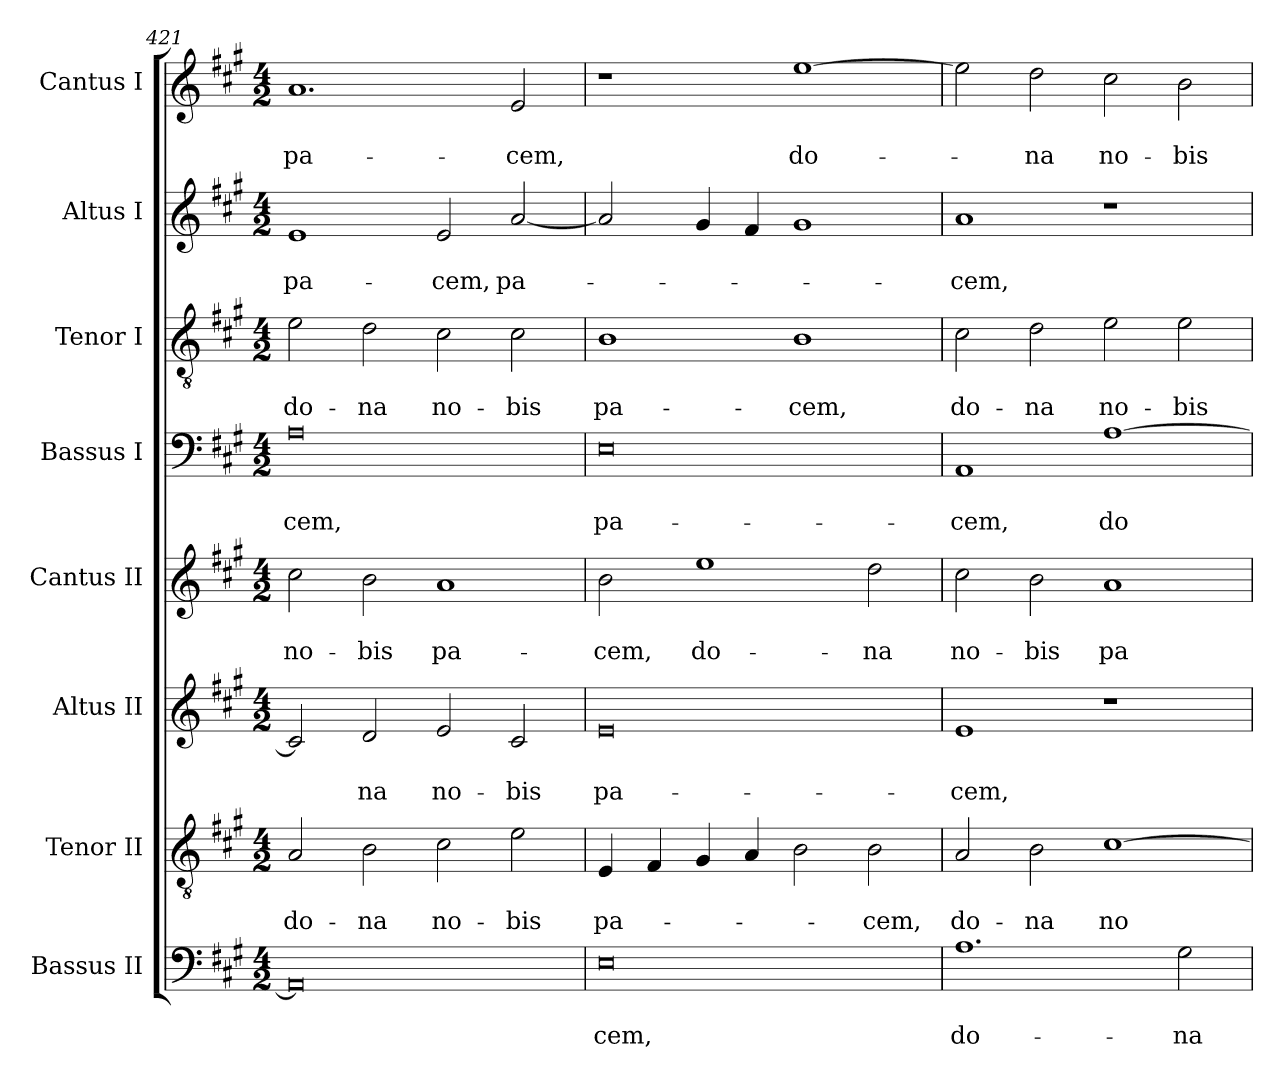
**kern	**text	**text	**kern	**text	**text	**kern	**text	**text	**kern	**text	**text	**kern	**text	**text	**kern	**text	**text	**kern	**text	**text	**kern	**text	**text
*part8	*part8	*part8	*part7	*part7	*part7	*part6	*part6	*part6	*part5	*part5	*part5	*part4	*part4	*part4	*part3	*part3	*part3	*part2	*part2	*part2	*part1	*part1	*part1
*staff8	*staff8	*staff8	*staff7	*staff7	*staff7	*staff6	*staff6	*staff6	*staff5	*staff5	*staff5	*staff4	*staff4	*staff4	*staff3	*staff3	*staff3	*staff2	*staff2	*staff2	*staff1	*staff1	*staff1
*I"Bassus II	*	*	*I"Tenor II	*	*	*I"Altus II	*	*	*I"Cantus II	*	*	*I"Bassus I	*	*	*I"Tenor I	*	*	*I"Altus I	*	*	*I"Cantus I	*	*
*I'B II	*	*	*I'T II	*	*	*I'A II	*	*	*I'C II	*	*	*I'B I	*	*	*I'T I	*	*	*I'A I	*	*	*I'C I	*	*
*clefF4	*	*	*clefGv2	*	*	*clefG2	*	*	*clefG2	*	*	*clefF4	*	*	*clefGv2	*	*	*clefG2	*	*	*clefG2	*	*
*k[f#c#g#]	*	*	*k[f#c#g#]	*	*	*k[f#c#g#]	*	*	*k[f#c#g#]	*	*	*k[f#c#g#]	*	*	*k[f#c#g#]	*	*	*k[f#c#g#]	*	*	*k[f#c#g#]	*	*
*A:	*	*	*A:	*	*	*A:	*	*	*A:	*	*	*A:	*	*	*A:	*	*	*A:	*	*	*A:	*	*
*M4/2	*	*	*M4/2	*	*	*M4/2	*	*	*M4/2	*	*	*M4/2	*	*	*M4/2	*	*	*M4/2	*	*	*M4/2	*	*
=421	=421	=421	=421	=421	=421	=421	=421	=421	=421	=421	=421	=421	=421	=421	=421	=421	=421	=421	=421	=421	=421	=421	=421
0AA]	.	.	2A/	.	do-	2c#/]	.	.	2cc#\	.	no-	0A	.	-cem,	2e\	.	do-	1e	.	pa-	1.a	.	pa-
.	.	.	2B\	.	-na	2d/	.	-na	2b\	.	-bis	.	.	.	2d\	.	-na	.	.	.	.	.	.
.	.	.	2c#\	.	no-	2e/	.	no-	1a	.	pa-	.	.	.	2c#\	.	no-	2e/	.	-cem,	.	.	.
.	.	.	2e\	.	-bis	2c#/	.	-bis	.	.	.	.	.	.	2c#\	.	-bis	[2a/	.	pa-	2e/	.	-cem,
=422	=422	=422	=422	=422	=422	=422	=422	=422	=422	=422	=422	=422	=422	=422	=422	=422	=422	=422	=422	=422	=422	=422	=422
0E	.	-cem,	4E/	.	pa-	0e	.	pa-	2b\	.	-cem,	0E	.	pa-	1B	.	pa-	2a/]	.	.	1r	.	.
.	.	.	4F#/	.	.	.	.	.	.	.	.	.	.	.	.	.	.	.	.	.	.	.	.
.	.	.	4G#/	.	.	.	.	.	1ee	.	do-	.	.	.	.	.	.	4g#/	.	.	.	.	.
.	.	.	4A/	.	.	.	.	.	.	.	.	.	.	.	.	.	.	4f#/	.	.	.	.	.
.	.	.	2B\	.	.	.	.	.	.	.	.	.	.	.	1B	.	-cem,	1g#	.	.	[1ee	.	do-
.	.	.	2B\	.	-cem,	.	.	.	2dd\	.	-na	.	.	.	.	.	.	.	.	.	.	.	.
!!LO:LB:g=z
=423	=423	=423	=423	=423	=423	=423	=423	=423	=423	=423	=423	=423	=423	=423	=423	=423	=423	=423	=423	=423	=423	=423	=423
1.A	.	do-	2A/	.	do-	1e	.	-cem,	2cc#\	.	no-	1AA	.	-cem,	2c#\	.	do-	1a	.	-cem,	2ee\]	.	.
.	.	.	2B\	.	-na	.	.	.	2b\	.	-bis	.	.	.	2d\	.	-na	.	.	.	2dd\	.	-na
.	.	.	[1c#	.	no-	1r	.	.	1a	.	pa-	[1A	.	do-	2e\	.	no-	1r	.	.	2cc#\	.	no-
2G#\	.	-na	.	.	.	.	.	.	.	.	.	.	.	.	2e\	.	-bis	.	.	.	2b\	.	-bis
=	=	=	=	=	=	=	=	=	=	=	=	=	=	=	=	=	=	=	=	=	=	=	=
*-	*-	*-	*-	*-	*-	*-	*-	*-	*-	*-	*-	*-	*-	*-	*-	*-	*-	*-	*-	*-	*-	*-	*-
